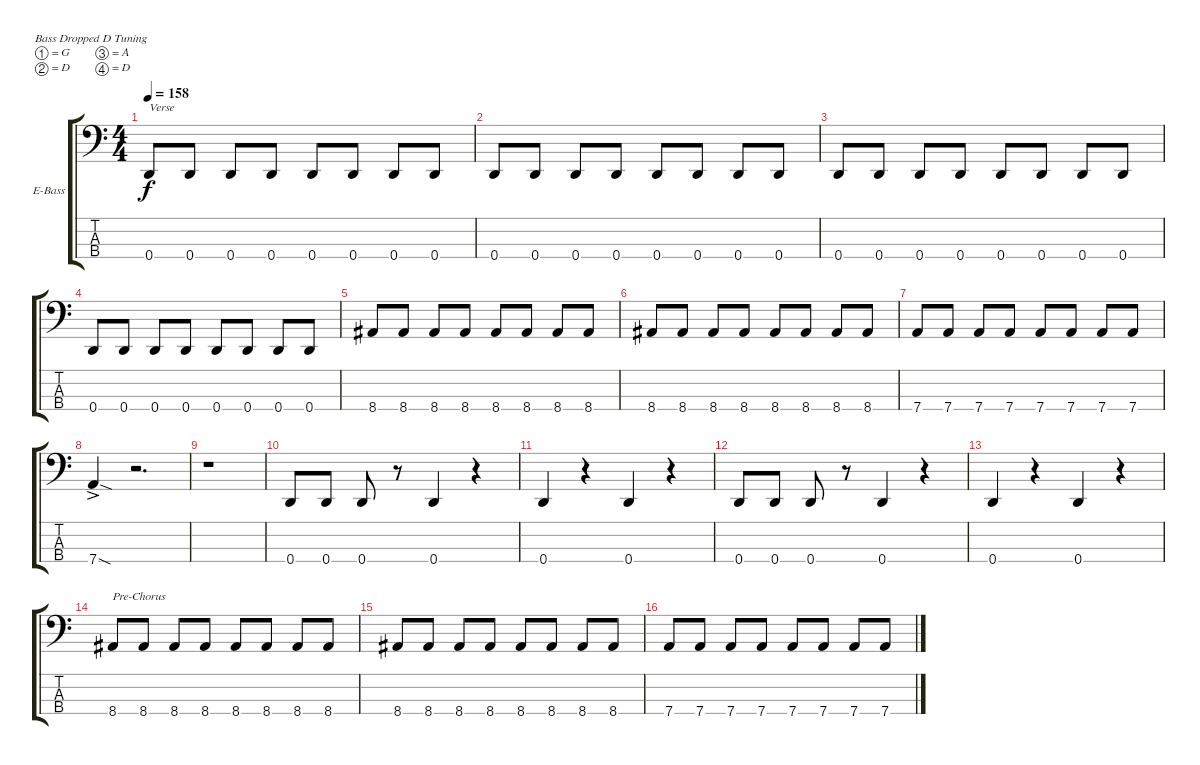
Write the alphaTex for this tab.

\bracketExtendMode groupsimilarinstruments
\firstSystemTrackNameOrientation horizontal
\otherSystemsTrackNameOrientation horizontal
\track ("Bass" "E-Bass") {instrument electricbassfinger}
\staff {score tabs}
\tuning (G2 D2 A1 D1)
\ts (4 4)
\tempo 158
\clef f4
\ks c
0.4.8{txt "Verse" dy f} 0.4.8 0.4.8 0.4.8 0.4.8 0.4.8 0.4.8 0.4.8 |
0.4.8 0.4.8 0.4.8 0.4.8 0.4.8 0.4.8 0.4.8 0.4.8 |
0.4.8 0.4.8 0.4.8 0.4.8 0.4.8 0.4.8 0.4.8 0.4.8 |
0.4.8 0.4.8 0.4.8 0.4.8 0.4.8 0.4.8 0.4.8 0.4.8 |
8.4.8 8.4.8 8.4.8 8.4.8 8.4.8 8.4.8 8.4.8 8.4.8 |
8.4.8 8.4.8 8.4.8 8.4.8 8.4.8 8.4.8 8.4.8 8.4.8 |
7.4.8 7.4.8 7.4.8 7.4.8 7.4.8 7.4.8 7.4.8 7.4.8 |
7.4{sod ac}.4 r.2{d} |
r.1 |
0.4.8 0.4.8 0.4.8 r.8 0.4.4 r.4 |
0.4.4 r.4 0.4.4 r.4 |
0.4.8 0.4.8 0.4.8 r.8 0.4.4 r.4 |
0.4.4 r.4 0.4.4 r.4 |
8.4.8{txt "Pre-Chorus"} 8.4.8 8.4.8 8.4.8 8.4.8 8.4.8 8.4.8 8.4.8 |
8.4.8 8.4.8 8.4.8 8.4.8 8.4.8 8.4.8 8.4.8 8.4.8 |
7.4.8 7.4.8 7.4.8 7.4.8 7.4.8 7.4.8 7.4.8 7.4.8
